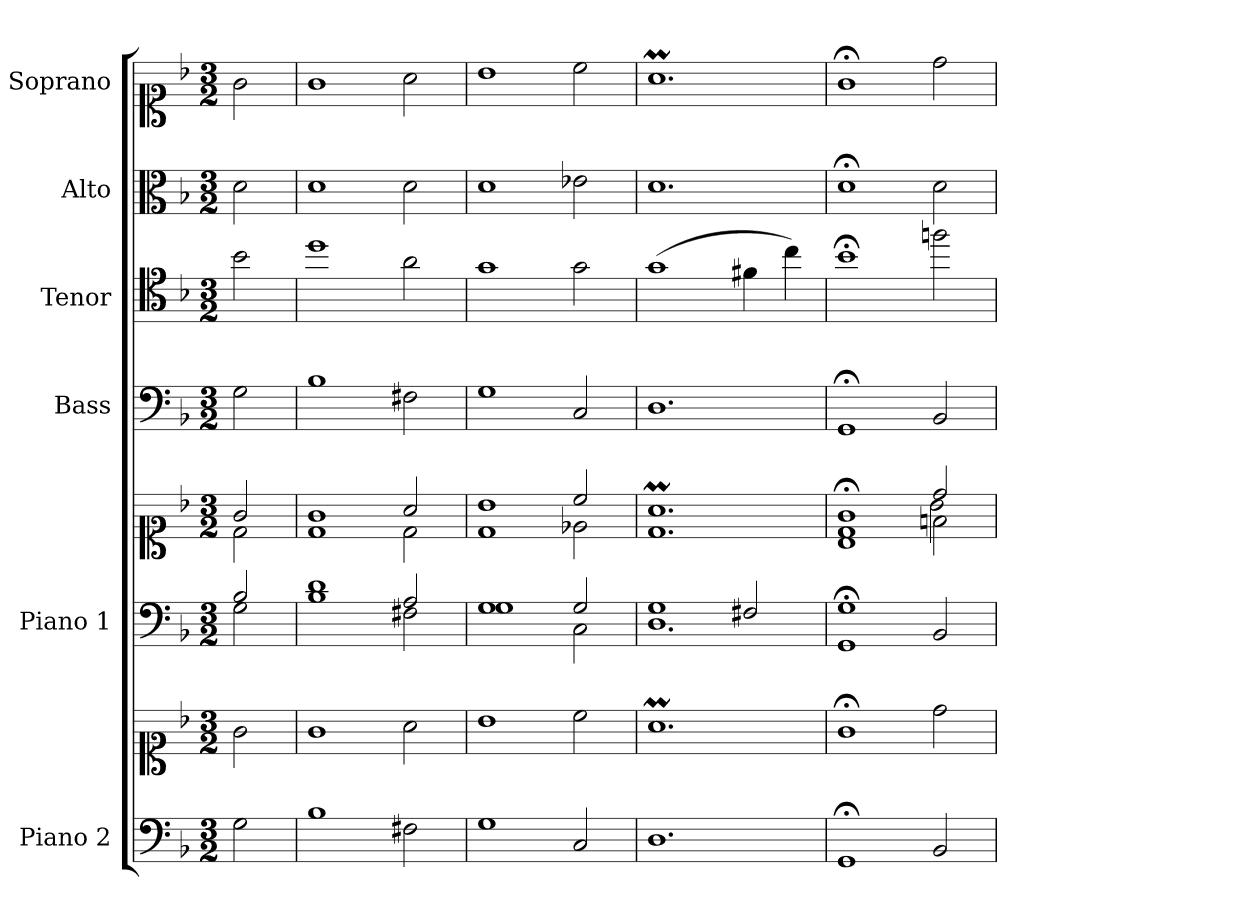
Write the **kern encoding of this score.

**kern	**kern	**kern	**kern	**kern	**kern	**kern	**kern
*part6	*part6	*part5	*part5	*part4	*part3	*part2	*part1
*staff8	*staff7	*staff6	*staff5	*staff4	*staff3	*staff2	*staff1
*I"Piano 2	*	*I"Piano 1	*	*I"Bass	*I"Tenor	*I"Alto	*I"Soprano
*I'Pno 2	*	*I'Pno 1	*	*I'B.	*I'T.	*I'A.	*I'S.
*clefF4	*clefC1	*clefF4	*clefC1	*clefF4	*clefC4	*clefC3	*clefC1
*	*	*	*	*	*ITrd7c12	*	*
*k[b-]	*k[b-]	*k[b-]	*k[b-]	*k[b-]	*k[b-]	*k[b-]	*k[b-]
*F:	*F:	*F:	*F:	*F:	*F:	*F:	*F:
*M3/2	*M3/2	*M3/2	*M3/2	*M3/2	*M3/2	*M3/2	*M3/2
=1	=1	=1	=1	=1	=1	=1	=1
*	*	*^	*^	*	*	*	*
2G\	2g\	2B-/	2G\	2g/	2d\	2G\	2B-\	2d\	2g\
=2	=2	=2	=2	=2	=2	=2	=2	=2	=2
1B-\	1g\	1d/	1B-\	1g/	1d\	1B-\	1d\	1d\	1g\
2F#X\	2a\	2A/	2F#X\	2a/	2d\	2F#X\	2A\	2d\	2a\
=3	=3	=3	=3	=3	=3	=3	=3	=3	=3
1G\	1b-\	1G/	1G\	1b-/	1d\	1G\	1G\	1d\	1b-\
2C/	2cc\	2G/	2C\	2cc/	2e-X\	2C/	2G\	2e-X\	2cc\
=4	=4	=4	=4	=4	=4	=4	=4	=4	=4
1.D/	1.am\	1G/	1.D\	1.am/	1.d\	1.D/	(1G\	1.d\	1.am\
.	.	2F#X/	.	.	.	.	4F#X\	.	.
.	.	.	.	.	.	.	4c\)	.	.
=5	=5	=5	=5	=5	=5	=5	=5	=5	=5
*	*	*	*	*^	*^	*	*	*	*
1GG;/	1g;<\	1G;/	1GG\	1g;</	1ryy	1d\	1B-\	1GG;</	1B-;<\	1d;<\	1g;<\
2BB-/	2dd\	2ryy	2BB-/	2dd/	2fn\	2b-\	2ryy	2BB-/	2fn\	2d\	2dd\
*	*	*v	*v	*	*	*	*	*	*	*	*
*	*	*	*v	*v	*v	*v	*	*	*	*
=	=	=	=	=	=	=	=
*-	*-	*-	*-	*-	*-	*-	*-
